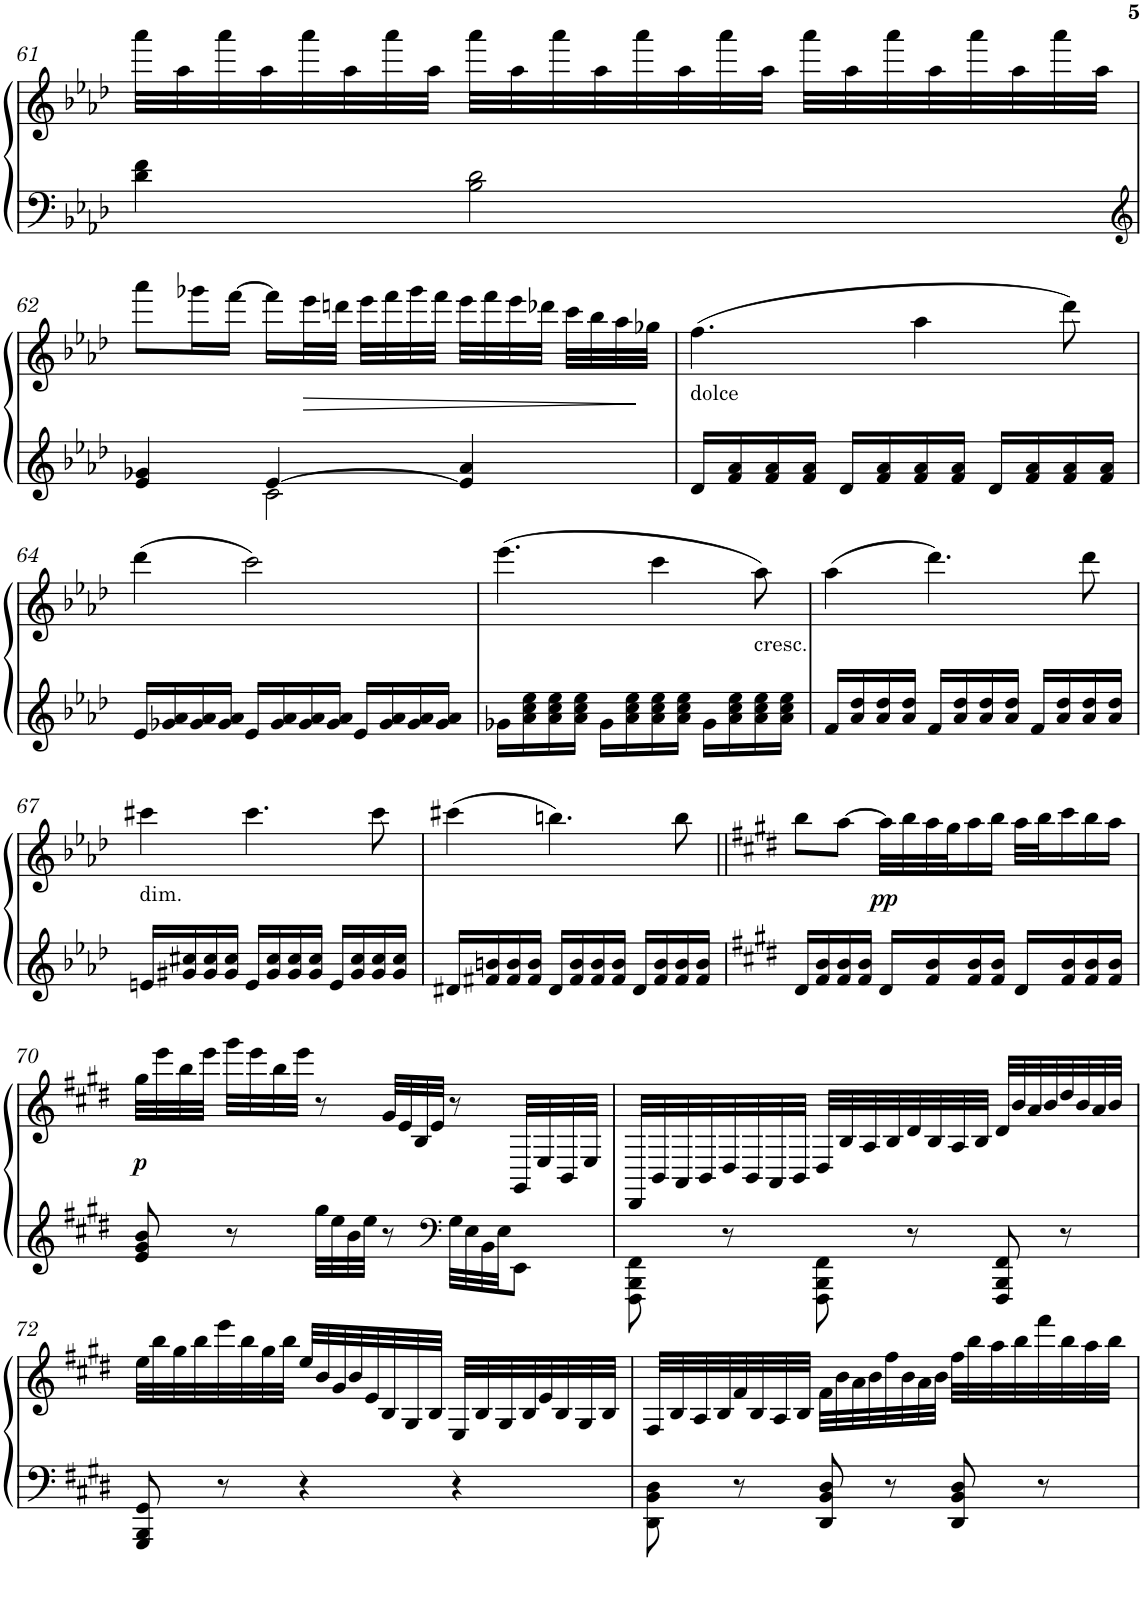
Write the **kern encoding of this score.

**kern	**kern	**dynam
*part1	*part1	*part1
*staff2	*staff1	*staff1/2
*I"Piano	*	*
*I'Pno	*	*
!!LO:PB:g=z
*clefF4	*clefG2	*
*k[b-e-a-d-]	*k[b-e-a-d-]	*
*A-:	*A-:	*
*M3/4	*M3/4	*
=61	=61	=61
4d-\ 4f\	32aaa-\LLL	.
.	32aa-\	.
.	32aaa-\	.
.	32aa-\	.
.	32aaa-\	.
.	32aa-\	.
.	32aaa-\	.
.	32aa-\JJJ	.
2B-\ 2d-\	32aaa-\LLL	.
.	32aa-\	.
.	32aaa-\	.
.	32aa-\	.
.	32aaa-\	.
.	32aa-\	.
.	32aaa-\	.
.	32aa-\JJJ	.
.	32aaa-\LLL	.
.	32aa-\	.
.	32aaa-\	.
.	32aa-\	.
.	32aaa-\	.
.	32aa-\	.
.	32aaa-\	.
.	32aa-\JJJ	.
!!LO:LB:g=z
=62	=62	=62
*clefG2	*	*
*^	*	*
4e-/ 4g-X/	4ryy	8aaa-\L	.
.	.	16ggg-X\L	.
.	.	[16fff\JJ	.
[4e-/	2c\	16fff\LL]	.
!	!	!	!LO:HP:b
.	.	32eee-\L	>
.	.	32dddn\JJJ	.
.	.	32eee-\LLL	.
.	.	32fff\	.
.	.	32ggg-\	.
.	.	32fff\JJJ	.
4e-/] 4a-/	.	32eee-\LLL	.
.	.	32fff\	.
.	.	32eee-\	.
.	.	32ddd-X\JJJ	.
.	.	32ccc\LLL	.
.	.	32bb-\	.
.	.	32aa-\	.
.	.	32gg-X\JJJ	]
*v	*v	*	*
=63	=63	=63
!	!LO:TX:b:t=dolce	!
16d-/LL	(>4.ff\	.
16f/ 16a-/	.	.
16f/ 16a-/	.	.
16f/ 16a-/JJ	.	.
16d-/LL	.	.
16f/ 16a-/	.	.
16f/ 16a-/	4aa-\	.
16f/ 16a-/JJ	.	.
16d-/LL	.	.
16f/ 16a-/	.	.
16f/ 16a-/	8ddd-\)	.
16f/ 16a-/JJ	.	.
!!LO:LB:g=z
=64	=64	=64
16e-/LL	(>4ddd-\	.
16g-X/ 16a-/	.	.
16g-/ 16a-/	.	.
16g-/ 16a-/JJ	.	.
16e-/LL	2ccc\)	.
16g-/ 16a-/	.	.
16g-/ 16a-/	.	.
16g-/ 16a-/JJ	.	.
16e-/LL	.	.
16g-/ 16a-/	.	.
16g-/ 16a-/	.	.
16g-/ 16a-/JJ	.	.
=65	=65	=65
16g-X\LL	(>4.eee-\	.
16a-\ 16cc\ 16ee-\	.	.
16a-\ 16cc\ 16ee-\	.	.
16a-\ 16cc\ 16ee-\JJ	.	.
16g-\LL	.	.
16a-\ 16cc\ 16ee-\	.	.
16a-\ 16cc\ 16ee-\	4ccc\	.
16a-\ 16cc\ 16ee-\JJ	.	.
16g-\LL	.	.
16a-\ 16cc\ 16ee-\	.	.
!	!LO:TX:b:t=cresc.	!
16a-\ 16cc\ 16ee-\	8aa-\)	.
16a-\ 16cc\ 16ee-\JJ	.	.
=66	=66	=66
16f/LL	(>4aa-\	.
16a-/ 16dd-/	.	.
16a-/ 16dd-/	.	.
16a-/ 16dd-/JJ	.	.
16f/LL	4.ddd-\)	.
16a-/ 16dd-/	.	.
16a-/ 16dd-/	.	.
16a-/ 16dd-/JJ	.	.
16f/LL	.	.
16a-/ 16dd-/	.	.
16a-/ 16dd-/	8ddd-\	.
16a-/ 16dd-/JJ	.	.
!!LO:LB:g=z
=67	=67	=67
!	!LO:TX:b:t=dim.	!
16en/LL	4ccc#X\	.
16g#X/ 16cc#X/	.	.
16g#/ 16cc#/	.	.
16g#/ 16cc#/JJ	.	.
16e/LL	4.ccc#\	.
16g#/ 16cc#/	.	.
16g#/ 16cc#/	.	.
16g#/ 16cc#/JJ	.	.
16e/LL	.	.
16g#/ 16cc#/	.	.
16g#/ 16cc#/	8ccc#\	.
16g#/ 16cc#/JJ	.	.
=68	=68	=68
16d#X/LL	(>4ccc#X\	.
16f#X/ 16bn/	.	.
16f#/ 16b/	.	.
16f#/ 16b/JJ	.	.
16d#/LL	4.bbn\)	.
16f#/ 16b/	.	.
16f#/ 16b/	.	.
16f#/ 16b/JJ	.	.
16d#/LL	.	.
16f#/ 16b/	.	.
16f#/ 16b/	8bb\	.
16f#/ 16b/JJ	.	.
=69||	=69||	=69||
*k[f#c#g#d#]	*k[f#c#g#d#]	*
*E:	*E:	*
16d#/LL	8bb\L	.
16f#/ 16b/	.	.
16f#/ 16b/	[8aa\J	.
16f#/ 16b/JJ	.	.
!	!	!LO:DY:b
16d#/LL	32aa\LLL]	pp
.	32bb\	.
16f#/ 16b/	32aa\	.
.	32gg#\J	.
16f#/ 16b/	16aa\	.
16f#/ 16b/JJ	16bb\JJ	.
16d#/LL	32aa\LLL	.
.	32bb\J	.
16f#/ 16b/	16ccc#\	.
16f#/ 16b/	16bb\	.
16f#/ 16b/JJ	16aa\JJ	.
!!LO:LB:g=z
=70	=70	=70
!	!	!LO:DY:b
8e/ 8g#/ 8b/	32gg#\LLL	p
.	32eee\	.
.	32bb\	.
.	32eee\JJJ	.
8r	32ggg#\LLL	.
.	32eee\	.
.	32bb\	.
.	32eee\JJJ	.
32gg#\LLL	8r	.
32ee\	.	.
32b\	.	.
32ee\JJJ	.	.
8r	32g#/LLL	.
.	32e/	.
.	32B/	.
.	32e/JJJ	.
*clefF4	*	*
32G#\LLL	8r	.
32E\	.	.
32BB\	.	.
32E\JJ	.	.
8EE\J	32GG#/LLL	.
.	32E/	.
.	32BB/	.
.	32E/JJJ	.
=71	=71	=71
8FFF#\ 8BBB\ 8FF#\	32DD#/LLL	.
.	32BB/	.
.	32AA/	.
.	32BB/	.
8r	32D#/	.
.	32BB/	.
.	32AA/	.
.	32BB/JJJ	.
8FFF#\ 8BBB\ 8FF#\	32D#/LLL	.
.	32B/	.
.	32A/	.
.	32B/	.
8r	32d#/	.
.	32B/	.
.	32A/	.
.	32B/JJJ	.
8FFF#/ 8BBB/ 8FF#/	32d#/LLL	.
.	32b/	.
.	32a/	.
.	32b/	.
8r	32dd#/	.
.	32b/	.
.	32a/	.
.	32b/JJJ	.
!!LO:LB:g=z
=72	=72	=72
8GGG#/ 8BBB/ 8GG#/	32ee\LLL	.
.	32bb\	.
.	32gg#\	.
.	32bb\	.
8r	32eee\	.
.	32bb\	.
.	32gg#\	.
.	32bb\JJJ	.
4r	32ee/LLL	.
.	32b/	.
.	32g#/	.
.	32b/	.
.	32e/	.
.	32B/	.
.	32G#/	.
.	32B/JJJ	.
4r	32E/LLL	.
.	32B/	.
.	32G#/	.
.	32B/	.
.	32e/	.
.	32B/	.
.	32G#/	.
.	32B/JJJ	.
=73	=73	=73
8DD#\ 8BB\ 8D#\	32F#/LLL	.
.	32B/	.
.	32A/	.
.	32B/	.
8r	32f#/	.
.	32B/	.
.	32A/	.
.	32B/JJJ	.
8DD#/ 8BB/ 8D#/	32f#\LLL	.
.	32b\	.
.	32a\	.
.	32b\	.
8r	32ff#\	.
.	32b\	.
.	32a\	.
.	32b\JJJ	.
8DD#/ 8BB/ 8D#/	32ff#\LLL	.
.	32bb\	.
.	32aa\	.
.	32bb\	.
8r	32fff#\	.
.	32bb\	.
.	32aa\	.
.	32bb\JJJ	.
=	=	=
*-	*-	*-
